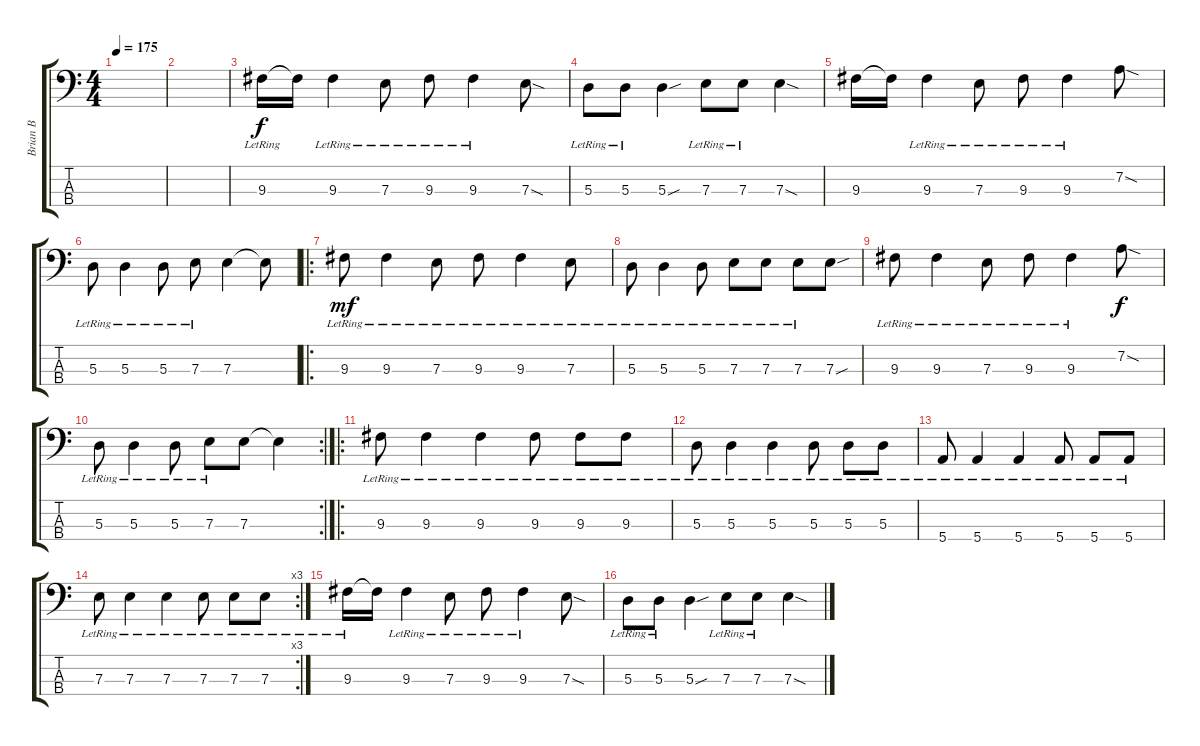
\track ("Brian B" "Brian B") {instrument electricbassfinger}
\staff {score tabs}
\tuning (G2 D2 A1 E1) {hide}
\ts (4 4)
\tempo 175
\clef f4
\ks c
|
|
9.3{lr}.16 9.3{t}.16 9.3{lr}.4 7.3{lr}.8 9.3{lr}.8 9.3{lr}.4 7.3{sod}.8 |
5.3{lr}.8 5.3{lr}.8 5.3{sou}.4 7.3{lr}.8 7.3{lr}.8 7.3{sod}.4 |
9.3.16 9.3{t}.16 9.3{lr}.4 7.3{lr}.8 9.3{lr}.8 9.3{lr}.4 7.2{sod}.8 |
5.3{lr}.8 5.3{lr}.4 5.3{lr}.8 7.3{lr}.8 7.3.4 7.3{t}.8 |
\ro
9.3{lr}.8{dy mf} 9.3{lr}.4 7.3{lr}.8 9.3{lr}.8 9.3{lr}.4 7.3{lr}.8 |
5.3{lr}.8 5.3{lr}.4 5.3{lr}.8 7.3{lr}.8 7.3{lr}.8 7.3{lr}.8 7.3{sou}.8 |
9.3{lr}.8 9.3{lr}.4 7.3{lr}.8 9.3{lr}.8 9.3{lr}.4 7.2{sod}.8{dy f} |
\rc 2
5.3{lr}.8 5.3{lr}.4 5.3{lr}.8 7.3{lr}.8 7.3.8 7.3{t}.4 |
\ro
9.3{lr}.8 9.3{lr}.4 9.3{lr}.4 9.3{lr}.8 9.3{lr}.8 9.3{lr}.8 |
5.3{lr}.8 5.3{lr}.4 5.3{lr}.4 5.3{lr}.8 5.3{lr}.8 5.3{lr}.8 |
5.4{lr}.8 5.4{lr}.4 5.4{lr}.4 5.4{lr}.8 5.4{lr}.8 5.4{lr}.8 |
\rc 3
7.3{lr}.8 7.3{lr}.4 7.3{lr}.4 7.3{lr}.8 7.3{lr}.8 7.3{lr}.8 |
9.3{lr}.16 9.3{t}.16 9.3{lr}.4 7.3{lr}.8 9.3{lr}.8 9.3{lr}.4 7.3{sod}.8 |
5.3{lr}.8 5.3{lr}.8 5.3{sou}.4 7.3{lr}.8 7.3{lr}.8 7.3{sod}.4
